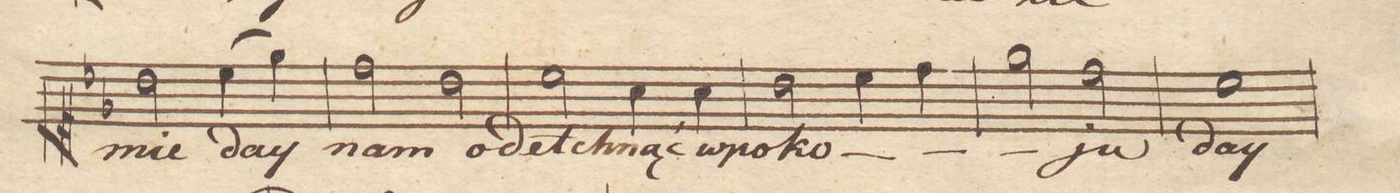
**kern	**text	**dynam
*I"Soprano.	*	*
*clefC1	*	*
*k[b-e-]	*	*
*met(c|)	*	*
*M2/2	*	*
2b-\	-mie	.
(4cc\	day	.
4ee-\)	.	.
=72	=72	=72
2dd\	nam	.
2b-\	o-	.
=73	=73	=73
2cc\	-detch-	.
4a\	-nąć	.
4a\	w_po-	.
=74	=74	=74
2b-\	-ko-	.
4cc\	.	.
4dd\	.	.
=75	=75	=75
2ee-\	.	.
2dd\	-ju	.
=76	=76	=76
1cc	day	.
=77	=77	=77
*-	*-	*-
